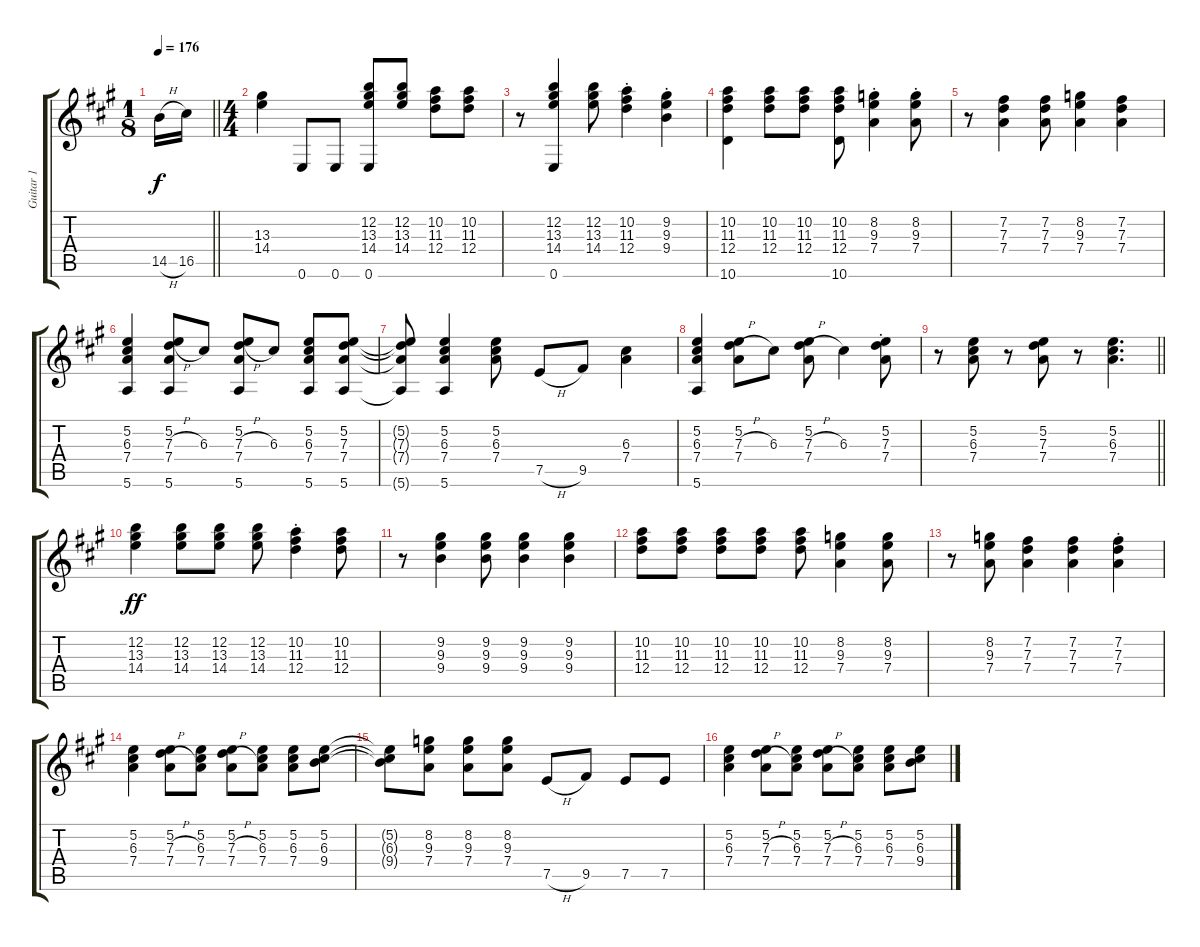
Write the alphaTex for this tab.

\track ("Guitar 1" "Guitar 1") {instrument distortionguitar}
\staff {score tabs}
\tuning (E4 B3 G3 D3 A2 E2) {hide}
\ts (1 8)
\tempo 176
\clef g2
\barLineRight lightlight
\ks a
14.5{h}.16{dy f instrument distortionguitar} 16.5.16 |
\ts (4 4)
(13.3 14.4).4 0.6.8 0.6.8 (12.2 13.3 14.4 0.6).8 (12.2 13.3 14.4).8 (10.2 11.3 12.4).8 (10.2 11.3 12.4).8 |
r.8 (12.2 13.3 14.4 0.6).4 (12.2 13.3 14.4).8 (10.2{st} 11.3{st} 12.4{st}).4 (9.2{st} 9.3{st} 9.4{st}).4 |
(10.2 11.3 12.4 10.6).4 (10.2 11.3 12.4).8 (10.2 11.3 12.4).8 (10.2 11.3 12.4 10.6).8 (8.2{st} 9.3{st} 7.4{st}).4 (8.2{st} 9.3{st} 7.4{st}).8 |
r.8 (7.2 7.3 7.4).4 (7.2 7.3 7.4).8 (8.2 9.3 7.4).4 (7.2 7.3 7.4).4 |
(5.2 6.3 7.4 5.6).4 (5.2 7.3{h} 7.4 5.6).8 6.3.8 (5.2 7.3{h} 7.4 5.6).8 6.3.8 (5.2 6.3 7.4 5.6).8 (5.2 7.3 7.4 5.6).8 |
(5.2{t} 7.3{t} 7.4{t} 5.6{t}).8 (5.2 6.3 7.4 5.6).4 (5.2 6.3 7.4).8 7.5{h}.8 9.5.8 (6.3 7.4).4 |
(5.2 6.3 7.4 5.6).4 (5.2 7.3{h} 7.4).8 6.3.8 (5.2 7.3{h} 7.4).8 6.3.4 (5.2{st} 7.3{st} 7.4{st}).8 |
\barLineRight lightlight
r.8 (5.2 6.3 7.4).8 r.8 (5.2 7.3 7.4).8 r.8 (5.2 6.3 7.4).4{d} |
(12.2 13.3 14.4).4{dy ff} (12.2 13.3 14.4).8 (12.2 13.3 14.4).8 (12.2 13.3 14.4).8 (10.2{st} 11.3{st} 12.4{st}).4 (10.2 11.3 12.4).8 |
r.8 (9.2 9.3 9.4).4 (9.2 9.3 9.4).8 (9.2 9.3 9.4).4 (9.2 9.3 9.4).4 |
(10.2 11.3 12.4).8 (10.2 11.3 12.4).8 (10.2 11.3 12.4).8 (10.2 11.3 12.4).8 (10.2 11.3 12.4).8 (8.2 9.3 7.4).4 (8.2 9.3 7.4).8 |
r.8 (8.2 9.3 7.4).8 (7.2 7.3 7.4).4 (7.2 7.3 7.4).4 (7.2{st} 7.3{st} 7.4{st}).4 |
(5.2 6.3 7.4).4 (5.2 7.3{h} 7.4).8 (5.2 6.3 7.4).8 (5.2 7.3{h} 7.4).8 (5.2 6.3 7.4).8 (5.2 6.3 7.4).8 (5.2 6.3 9.4).8 |
(5.2{t} 6.3{t} 9.4{t}).8 (8.2 9.3 7.4).8 (8.2 9.3 7.4).8 (8.2 9.3 7.4).8 7.5{h}.8 9.5.8 7.5.8 7.5.8 |
(5.2 6.3 7.4).4 (5.2 7.3{h} 7.4).8 (5.2 6.3 7.4).8 (5.2 7.3{h} 7.4).8 (5.2 6.3 7.4).8 (5.2 6.3 7.4).8 (5.2 6.3 9.4).8
